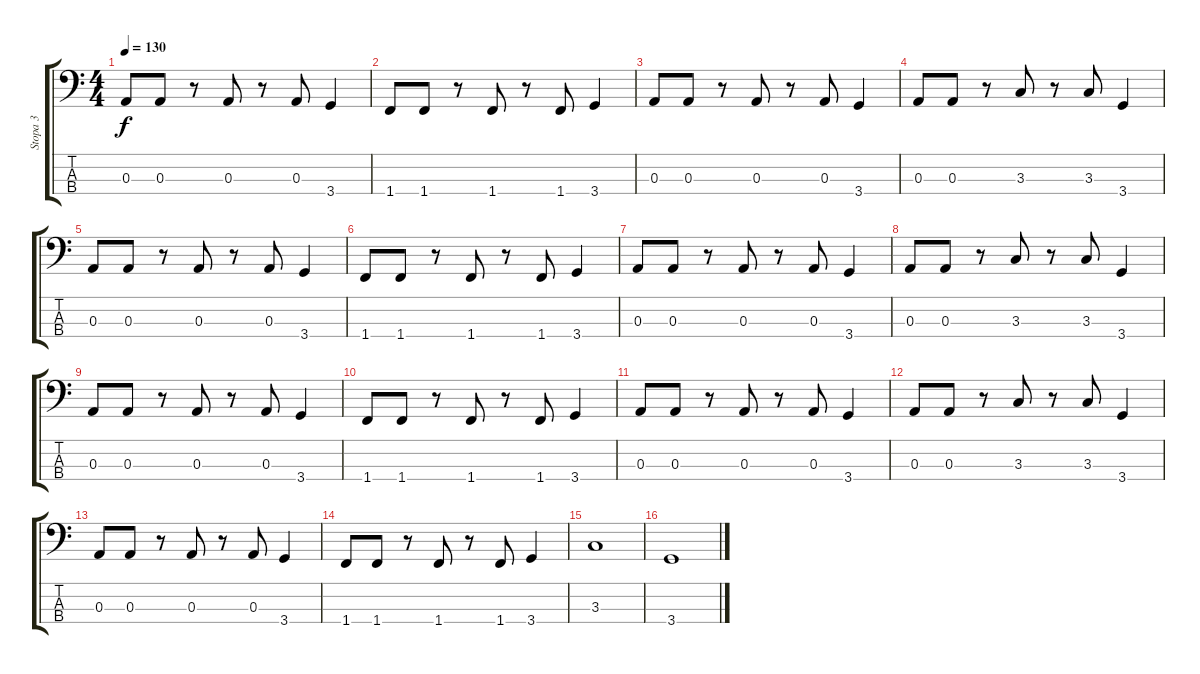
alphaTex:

\track ("Stopa 3" "Stopa 3") {instrument electricbassfinger}
\staff {score tabs}
\tuning (G2 D2 A1 E1) {hide}
\ts (4 4)
\tempo 130
\clef f4
\ks c
0.3.8{dy f} 0.3.8 r.8 0.3.8 r.8 0.3.8 3.4.4 |
1.4.8 1.4.8 r.8 1.4.8 r.8 1.4.8 3.4.4 |
0.3.8 0.3.8 r.8 0.3.8 r.8 0.3.8 3.4.4 |
0.3.8 0.3.8 r.8 3.3.8 r.8 3.3.8 3.4.4 |
0.3.8 0.3.8 r.8 0.3.8 r.8 0.3.8 3.4.4 |
1.4.8 1.4.8 r.8 1.4.8 r.8 1.4.8 3.4.4 |
0.3.8 0.3.8 r.8 0.3.8 r.8 0.3.8 3.4.4 |
0.3.8 0.3.8 r.8 3.3.8 r.8 3.3.8 3.4.4 |
0.3.8 0.3.8 r.8 0.3.8 r.8 0.3.8 3.4.4 |
1.4.8 1.4.8 r.8 1.4.8 r.8 1.4.8 3.4.4 |
0.3.8 0.3.8 r.8 0.3.8 r.8 0.3.8 3.4.4 |
0.3.8 0.3.8 r.8 3.3.8 r.8 3.3.8 3.4.4 |
0.3.8 0.3.8 r.8 0.3.8 r.8 0.3.8 3.4.4 |
1.4.8 1.4.8 r.8 1.4.8 r.8 1.4.8 3.4.4 |
3.3.1 |
3.4.1
